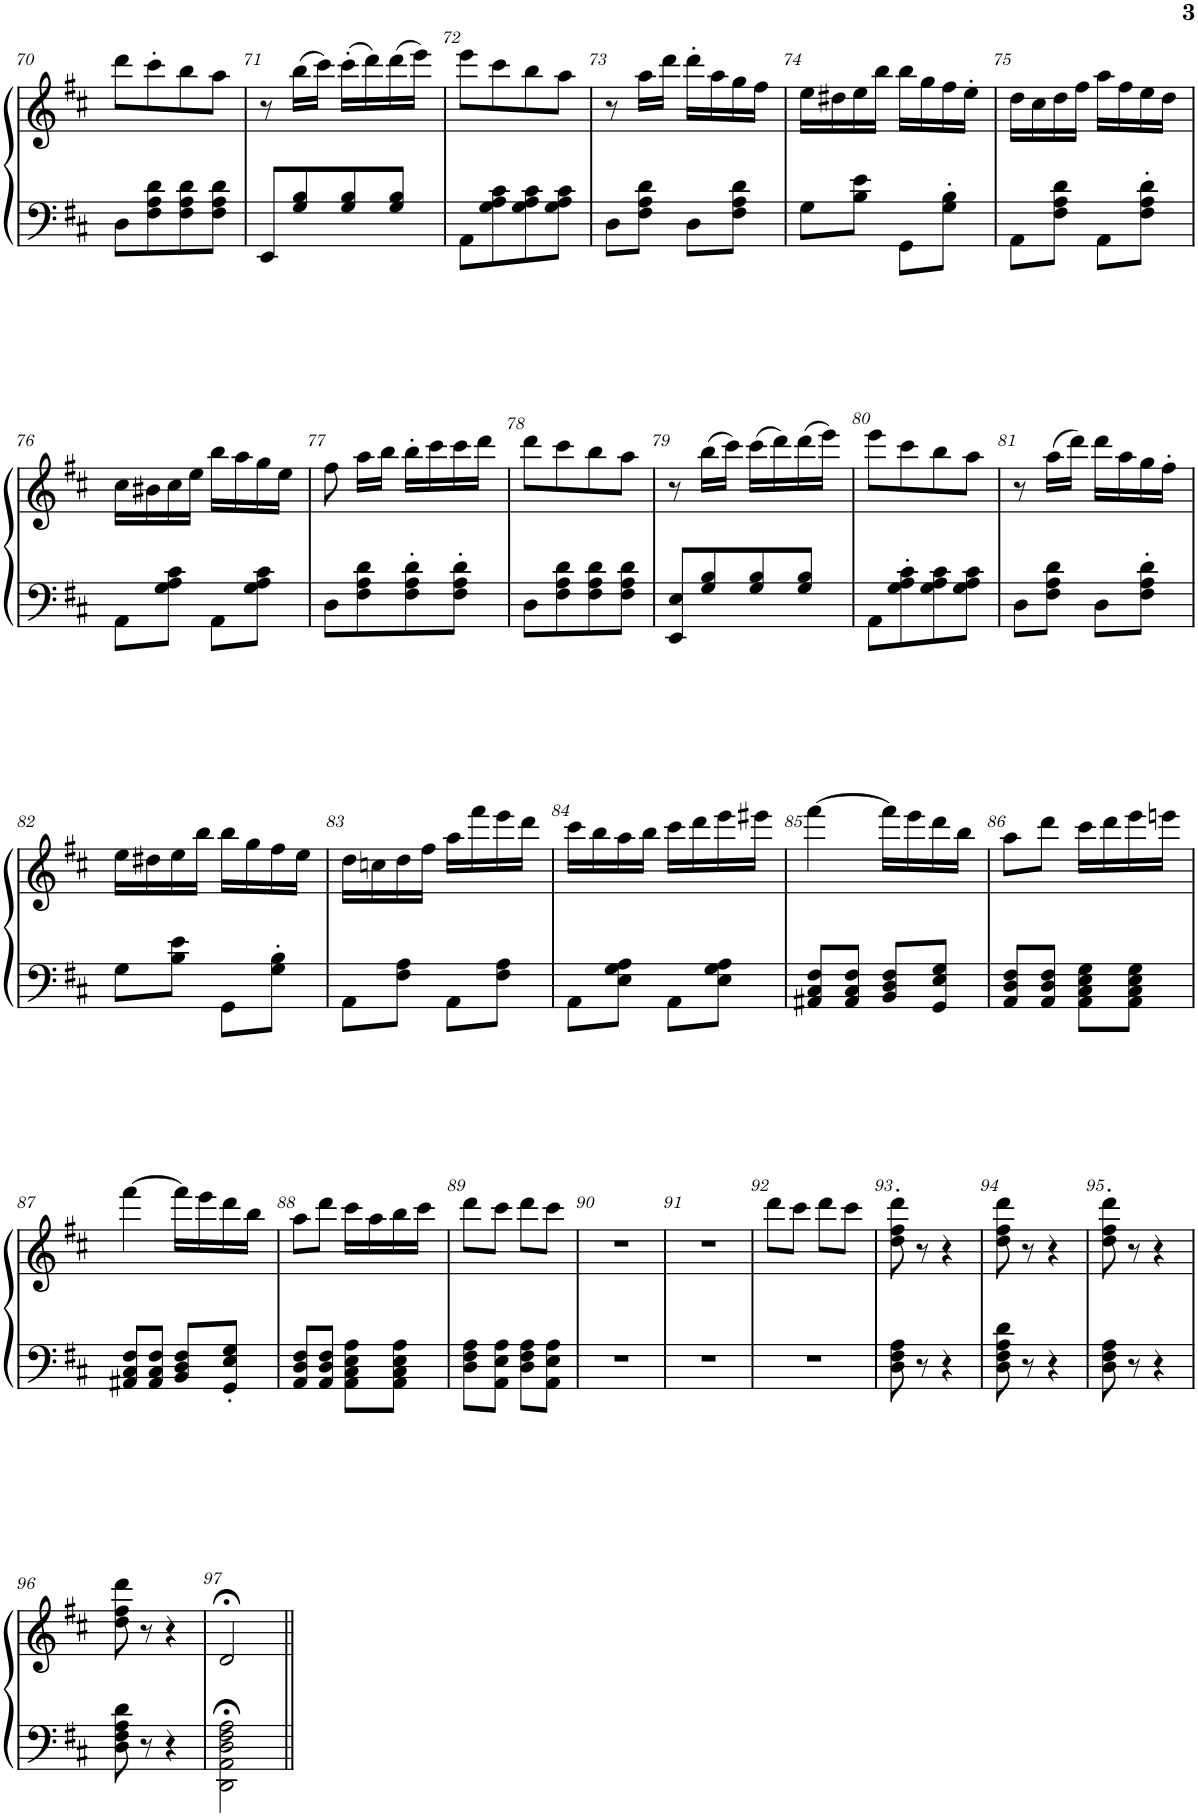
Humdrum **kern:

**kern	**kern
*part1	*part1
*staff2	*staff1
*I"PIANO	*
*I'Pno	*
!!LO:PB:g=z
*clefF4	*clefG2
*k[f#c#]	*k[f#c#]
*M2/4	*M2/4
=70	=70
8D\L	8ddd\L
8F#\ 8A\ 8d\	8ccc#'\
8F#\ 8A\ 8d\	8bb\
8F#\ 8A\ 8d\J	8aa\J
=71	=71
8EE/L	8r
8G/ 8B/	(16bb\LL
.	16ccc#\JJ)
8G/ 8B/	(16ccc#'\LL
.	16ddd\)
8G/ 8B/J	(16ddd\
.	16eee\JJ)
=72	=72
8AA\L	8eee\L
8G\ 8A\ 8c#\	8ccc#\
8G\ 8A\ 8c#\	8bb\
8G\ 8A\ 8c#\J	8aa\J
=73	=73
8D\L	8r
8F#\ 8A\ 8d\J	16aa\LL
.	16ddd\JJ
8D\L	16ddd'\LL
.	16aa\
8F#\ 8A\ 8d\J	16gg\
.	16ff#\JJ
=74	=74
8G\L	16ee\LL
.	16dd#X\
8B\ 8e\J	16ee\
.	16bb\JJ
8GG\L	16bb\LL
.	16gg\
8G\' 8B\'J	16ff#\
.	16ee'\JJ
=75	=75
8AA\L	16dd\LL
.	16cc#\
8F#\ 8A\ 8d\J	16dd\
.	16ff#\JJ
8AA\L	16aa\LL
.	16ff#\
8F#\' 8A\' 8d\'J	16ee\
.	16dd\JJ
!!LO:LB:g=z
=76	=76
8AA\L	16cc#\LL
.	16b#X\
8G\ 8A\ 8c#\J	16cc#\
.	16ee\JJ
8AA\L	16bb\LL
.	16aa\
8G\ 8A\ 8c#\J	16gg\
.	16ee\JJ
=77	=77
8D\L	8ff#\
8F#\ 8A\ 8d\	16aa\LL
.	16bb\JJ
8F#\' 8A\' 8d\'	16bb'\LL
.	16ccc#\
8F#\' 8A\' 8d\'J	16ccc#\
.	16ddd\JJ
=78	=78
8D\L	8ddd\L
8F#\ 8A\ 8d\	8ccc#\
8F#\ 8A\ 8d\	8bb\
8F#\ 8A\ 8d\J	8aa\J
=79	=79
8EE/ 8E/L	8r
8G/ 8B/	(16bb\LL
.	16ccc#\JJ)
8G/ 8B/	(16ccc#\LL
.	16ddd\)
8G/ 8B/J	(16ddd\
.	16eee\JJ)
=80	=80
8AA\L	8eee\L
8G\' 8A\' 8c#\'	8ccc#\
8G\ 8A\ 8c#\	8bb\
8G\ 8A\ 8c#\J	8aa\J
=81	=81
8D\L	8r
8F#\ 8A\ 8d\J	(16aa\LL
.	16ddd\JJ)
8D\L	16ddd\LL
.	16aa\
8F#\' 8A\' 8d\'J	16gg\
.	16ff#'\JJ
!!LO:LB:g=z
=82	=82
8G\L	16ee\LL
.	16dd#X\
8B\ 8e\J	16ee\
.	16bb\JJ
8GG\L	16bb\LL
.	16gg\
8G\' 8B\'J	16ff#\
.	16ee\JJ
=83	=83
8AA\L	16dd\LL
.	16ccn\
8F#\ 8A\J	16dd\
.	16ff#\JJ
8AA\L	16aa\LL
.	16fff#\
8F#\ 8A\J	16eee\
.	16ddd\JJ
=84	=84
8AA\L	16ccc#\LL
.	16bb\
8E\ 8G\ 8A\J	16aa\
.	16bb\JJ
8AA\L	16ccc#\LL
.	16ddd\
8E\ 8G\ 8A\J	16eee\
.	16eee#X\JJ
=85	=85
8AA#X/ 8C#/ 8F#/L	[4fff#\
8AA#/ 8C#/ 8F#/J	.
8BB/ 8D/ 8F#/L	16fff#\LL]
.	16eee\
8GG/ 8E/ 8G/J	16ddd\
.	16bb\JJ
=86	=86
8AA/ 8D/ 8F#/L	8aa\L
8AA/ 8D/ 8F#/J	8ddd\J
8AA\ 8C#\ 8E\ 8G\L	16ccc#\LL
.	16ddd\
8AA\ 8C#\ 8E\ 8G\J	16eee\
.	16eeen\JJ
!!LO:LB:g=z
=87	=87
8AA#X/ 8C#/ 8F#/L	[4fff#\
8AA#/ 8C#/ 8F#/J	.
8BB/ 8D/ 8F#/L	16fff#\LL]
.	16eee\
8GG/' 8E/' 8G/'J	16ddd\
.	16bb\JJ
=88	=88
8AA/ 8D/ 8F#/L	8aa\L
8AA/ 8D/ 8F#/J	8ddd\J
8AA\ 8C#\ 8E\ 8A\L	16ccc#\LL
.	16aa\
8AA\ 8C#\ 8E\ 8A\J	16bb\
.	16ccc#\JJ
=89	=89
8D\ 8F#\ 8A\L	8ddd\L
8AA\ 8E\ 8A\J	8ccc#\J
8D\ 8F#\ 8A\L	8ddd\L
8AA\ 8E\ 8A\J	8ccc#\J
=90	=90
2r	2r
=91	=91
2r	2r
=92	=92
2r	8ddd\L
.	8ccc#\J
.	8ddd\L
.	8ccc#\J
=93	=93
8D\ 8F#\ 8A\	8dd\' 8ff#\' 8ddd\'
8r	8r
4r	4r
=94	=94
8D\ 8F#\ 8A\ 8d\	8dd\ 8ff#\ 8ddd\
8r	8r
4r	4r
=95	=95
8D\ 8F#\ 8A\	8dd\' 8ff#\' 8ddd\'
8r	8r
4r	4r
!!LO:LB:g=z
=96	=96
8D\ 8F#\ 8A\ 8d\	8dd\ 8ff#\ 8ddd\
8r	8r
4r	4r
=97	=97
2DD\;< 2AA\;< 2D\;< 2F#\;< 2A\;<	2d;</
=||	=||
*-	*-
